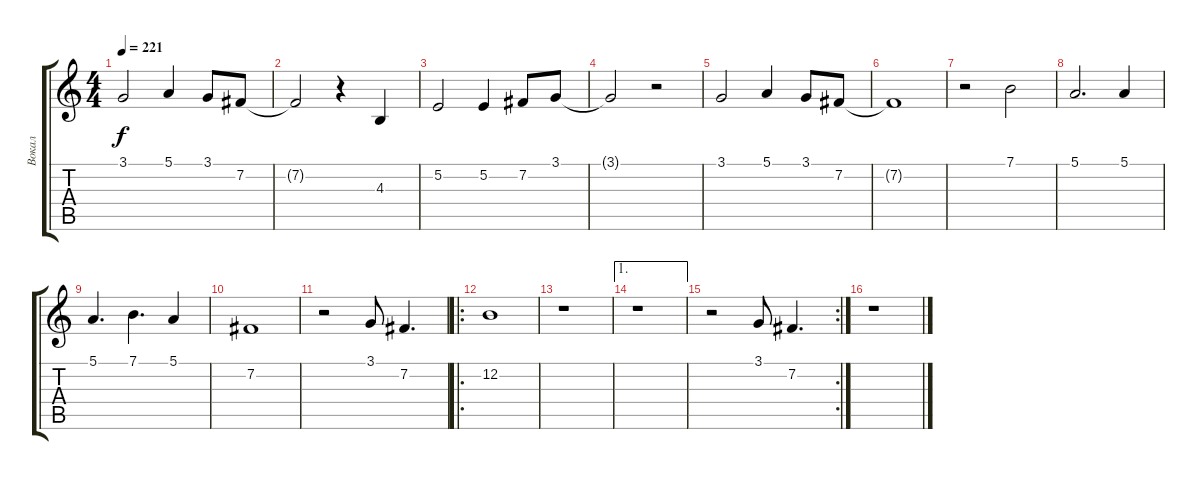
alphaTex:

\track ("Вокал" "Вокал") {instrument oboe}
\staff {score tabs}
\tuning (E4 B3 G3 D3 A2 E2) {hide}
\ts (4 4)
\tempo 221
\clef g2
\ks c
3.1.2{dy f} 5.1.4 3.1.8 7.2.8 |
7.2{t}.2 r.4 4.3.4 |
5.2.2 5.2.4 7.2.8 3.1.8 |
3.1{t}.2 r.2 |
3.1.2 5.1.4 3.1.8 7.2.8 |
7.2{t}.1 |
r.2 7.1.2 |
5.1.2{d} 5.1.4 |
5.1.4{d} 7.1.4{d} 5.1.4 |
7.2.1 |
r.2 3.1.8 7.2.4{d} |
\ro
12.2.1 |
r.1 |
\ae 1
r.1 |
\rc 2
r.2 3.1.8 7.2.4{d} |
r.1
